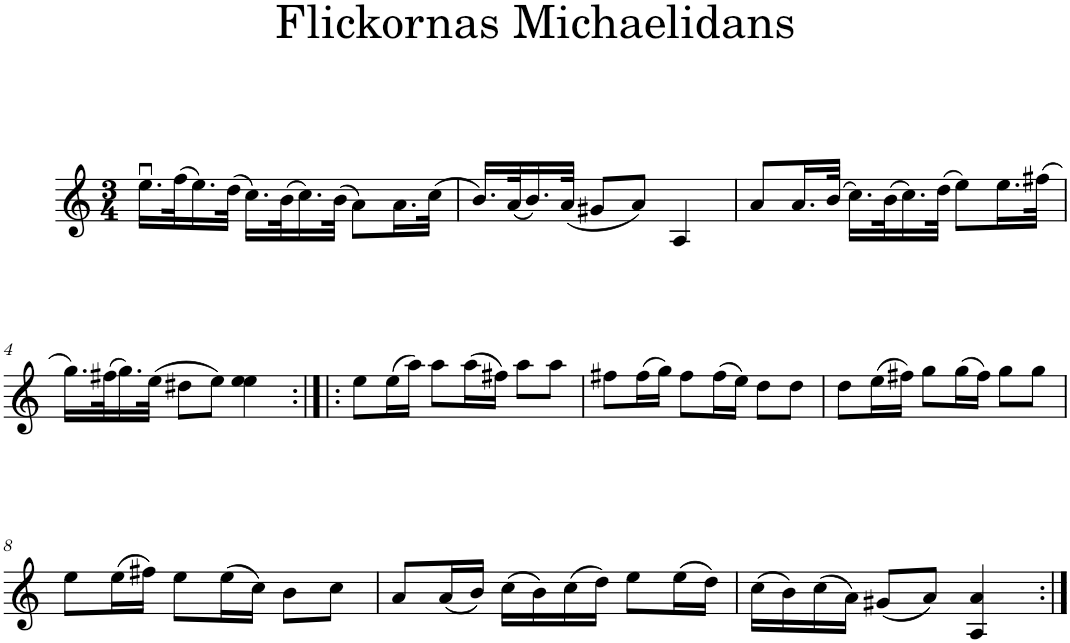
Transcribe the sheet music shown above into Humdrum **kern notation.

**kern
*part1
*staff1
*I"Piano
*I'Pno
*clefG2
*k[]
*M3/4
=1
16.eeu\LL
(32ff\K
16.ee\)
(32dd\JJk
16.cc\LL)
(32b\K
16.cc\)
(32b\JJk
8a\L)
16.a\L
(32cc\JJk
=2
16.b/LL)
(32a/K
16.b/)
(32a/JJk
8g#X/L
8a/J)
4A/
=3
8a/L
16.a/L
(32b/JJk
16.cc\LL)
(32b\K
16.cc\)
(32dd\JJk
8ee\L)
16.ee\L
(32ff#X\JJk
!!LO:LB:g=z
=4
16.gg\LL)
(32ff#X\K
16.gg\)
(32ee\JJk
8dd#X\L
8ee\J)
4ee\ 4ee\
=5:|!|:
8ee\L
(16ee\L
16aa\JJ)
8aa\L
(16aa\L
16ff#X\JJ)
8aa\L
8aa\J
=6
8ff#X\L
(16ff#\L
16gg\JJ)
8ff#\L
(16ff#\L
16ee\JJ)
8dd\L
8dd\J
=7
8dd\L
(16ee\L
16ff#X\JJ)
8gg\L
(16gg\L
16ff#\JJ)
8gg\L
8gg\J
!!LO:LB:g=z
=8
8ee\L
(16ee\L
16ff#X\JJ)
8ee\L
(16ee\L
16cc\JJ)
8b\L
8cc\J
=9
8a/L
(16a/L
16b/JJ)
(16cc\LL
16b\)
(16cc\
16dd\JJ)
8ee\L
(16ee\L
16dd\JJ)
=10
(16cc\LL
16b\)
(16cc\
16a\JJ)
(8g#X/L
8a/J)
4A/ 4a/
=:|!
*-
